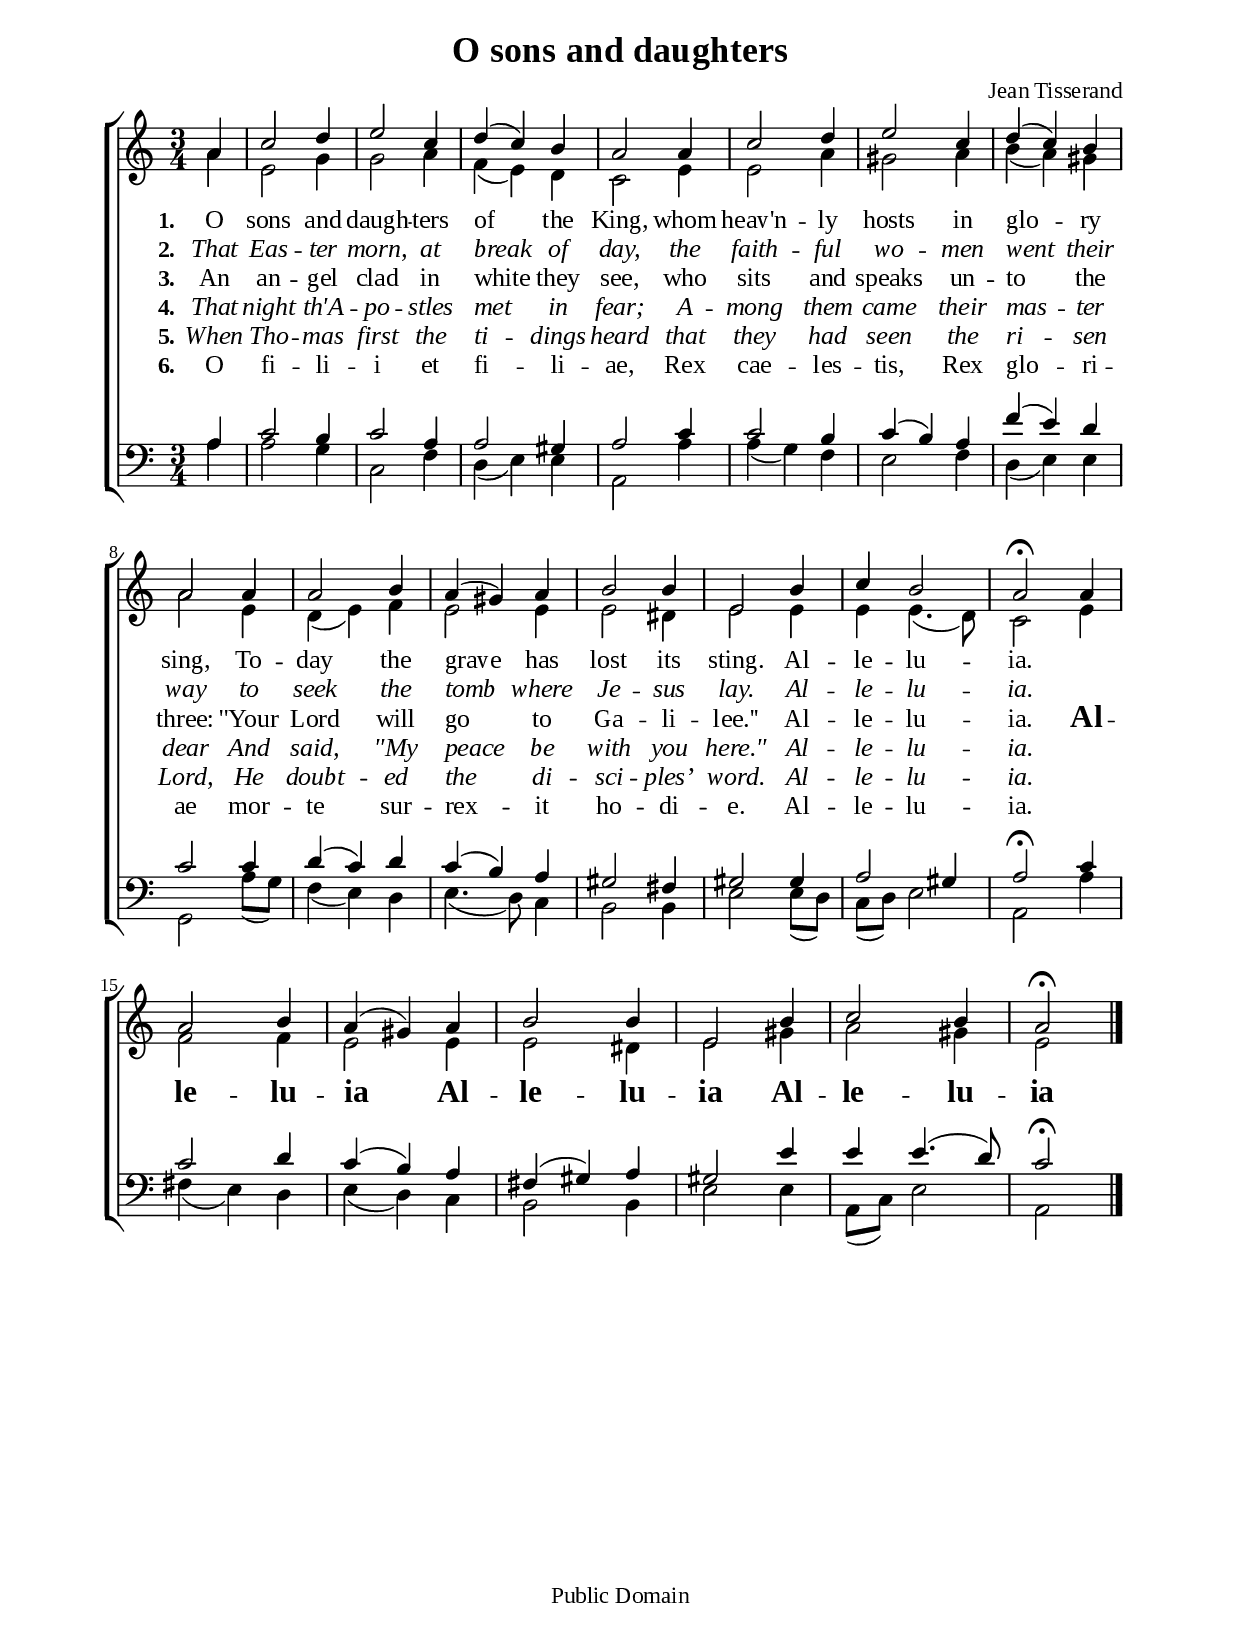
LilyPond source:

\version "2.18.2"

\header {
  title = "O sons and daughters"
  composer = "Jean Tisserand"
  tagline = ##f
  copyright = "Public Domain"
}

global= {
  \key c \major
  \time 3/4
}

\paper {
  #(set-paper-size "a4")
  top-margin = 15\mm
  bottom-margin = 15\mm
  left-margin = 20\mm
  right-margin = 20\mm
  indent = #0
  #(define fonts
	 (make-pango-font-tree "Liberation Serif"
	 		       "Liberation Serif"
			       "Liberation Serif"
			       (/ 20 20)))
}

printItalic = \with {
  \override LyricText.font-shape = #'italic
}

% Soprano verse music
musicVerseSoprano = \relative c' {
                    \partial 4 a'4
  %{	01	%} c2 d4 |
  %{	02	%} e2 c4 |
  %{	03	%} d4(c4) b4 |
  %{	04	%} a2 a4 |
  %{	05	%} c2 d4 |
  %{	06	%} e2 c4 |
  %{	07	%} d4(c4) b4 |
  %{	08	%} a2 a4 |
  %{	09	%} a2 b4 |
  %{	10	%} a4(gis4) a4 |
  %{	11	%} b2 b4 |
  %{	12	%} e,2 b'4 |
  %{	13	%} c4 b2 |
                    a2 \fermata

  %{	14	%} a4 |
  %{	15	%} a2 b4 |
  %{	16	%} a4(gis4) a4 |
  %{	17	%} b2 b4 |
  %{	18	%} e,2 b'4 |
  %{	19	%} c2 b4 |
                    a2 \fermata \bar "|."
}

% Alto verse music
musicVerseAlto = \relative c' {
                    \partial 4 a'4
  %{	01	%} e2 g4 |
  %{	02	%} g2 a4 |
  %{	03	%} f4(e4) d4 |
  %{	04	%} c2 e4 |
  %{	05	%} e2 a4 |
  %{	06	%} gis2 a4 |
  %{	07	%} b4(a4) gis4 |
  %{	08	%} a2 e4 |
  %{	09	%} d4(e4) f4 |
  %{	10	%} e2 e4 |
  %{	11	%} e2 dis4 |
  %{	12	%} e2 e4 |
  %{	13	%} e4 e4.(d8) |
                    c2

  %{	14	%} e4 |
  %{	15	%} f2 f4 |
  %{	16	%} e2 e4 |
  %{	17	%} e2 dis4 |
  %{	18	%} e2 gis4 |
  %{	19	%} a2 gis4 |
                    e2 \bar "|."
}

% Tenor verse music
musicVerseTenor = \relative c {
                    \partial 4 a'4
  %{	01	%} c2 b4 |
  %{	02	%} c2 a4 |
  %{	03	%} a2 gis4 |
  %{	04	%} a2 c4 |
  %{	05	%} c2 b4 |
  %{	06	%} c4(b4) a4 |
  %{	07	%} f'4(e4) d4 |
  %{	08	%} c2 c4 |
  %{	09	%} d4(c4) d4 |
  %{	10	%} c4(b4) a4 |
  %{	11	%} gis2 fis4 |
  %{	12	%} gis2 gis4 |
  %{	13	%} a2 gis4 |
                    a2 \fermata

  %{	14	%} c4 |
  %{	15	%} c2 d4 |
  %{	16	%} c4(b4) a4 |
  %{	17	%} fis4(gis4) a4 |
  %{	18	%} gis2 e'4 |
  %{	19	%} e4 e4.(d8) |
                    c2 \fermata
}

% Basso verse music
musicVerseBasso = \relative c {
                    \partial 4 a'4
  %{	01	%} a2 g4 |
  %{	02	%} c,2 f4 |
  %{	03	%} d4(e4) e4 |
  %{	04	%} a,2 a'4 |
  %{	05	%} a4(g4) f4 |
  %{	06	%} e2 f4 |
  %{	07	%} d4(e4) e4 |
  %{	08	%} g,2 a'8(g8) |
  %{	09	%} f4(e4) d4 |
  %{	10	%} e4.(d8) c4 |
  %{	11	%} b2 b4 |
  %{	12	%} e2 e8(d8) |
  %{	13	%} c8(d8) e2 |
                    a,2

  %{	14	%} a'4 |
  %{	15	%} fis4(e4) d4 |
  %{	16	%} e4(d4) c4 |
  %{	17	%} b2 b4 |
  %{	18	%} e2 e4 |
  %{	19	%} a,8(c8) e2 |
                    a,2
}

% Verse lyrics
commonChorus = \lyricmode {
  \override LyricText.font-series = #'bold
  \override LyricText.font-size = #+3
  Al -- le -- lu -- ia
  Al -- le -- lu -- ia
  Al -- le -- lu -- ia
}

verseOne = \lyricmode {
  \set stanza = #"1."
  O sons and daugh -- ters of the King, whom heav'n -- ly hosts in glo -- ry sing,
  To -- day the grave has lost its sting. Al -- le -- lu -- ia.
}

verseTwo = \lyricmode {
  \set stanza = #"2."
  That Eas -- ter morn, at break of day, the faith -- ful wo -- men went their way
  to seek the tomb where Je -- sus lay. Al -- le -- lu -- ia.
}

verseThree = \lyricmode {
  \set stanza = #"3."
  An an -- gel clad in white they see, who sits and speaks un -- to the three:
  ''Your Lord will go to Ga -- li -- lee.'' Al -- le -- lu -- ia.

  \commonChorus
}

verseFour = \lyricmode {
  \set stanza = #"4."
  That night th'A -- po -- stles met in fear; A -- mong them came their mas -- ter dear
  And said, ''My peace be with you here.'' Al -- le -- lu -- ia.
}

verseFive = \lyricmode {
  \set stanza = #"5."
  When Tho -- mas first the ti -- dings heard that they had seen the ri -- sen Lord,
  He doubt -- ed the di -- sci -- ples’ word. Al -- le -- lu -- ia.
}

latin = \lyricmode {
  \set stanza = #"6."
  O fi -- li -- i et fi -- li -- ae,
  Rex cae -- les -- tis, Rex glo -- ri -- ae
  mor -- te sur -- rex -- it ho -- di -- e. Al -- le -- lu -- ia.
}

% Layout
\score {
    \new ChoirStaff <<
      \new Staff <<
        \clef "treble"
        \new Voice = "sopranos" { \voiceOne \global \stemUp \slurUp \musicVerseSoprano }
        \new Voice = "alto" { \voiceTwo \global \stemDown \slurDown \musicVerseAlto }
      >>
      \new Lyrics \lyricsto sopranos \verseOne
      \new Lyrics \printItalic \lyricsto sopranos \verseTwo
      \new Lyrics \lyricsto sopranos \verseThree
      \new Lyrics \printItalic \lyricsto sopranos \verseFour
      \new Lyrics \printItalic \lyricsto sopranos \verseFive
      \new Lyrics \lyricsto sopranos \latin
      \new Staff <<
        \clef "bass"
        \new Voice = "tenor" { \voiceThree \global \stemUp \slurUp \musicVerseTenor }
        \new Voice = "bass" { \voiceThree \global \stemDown \slurDown \musicVerseBasso }
      >>
    >>
}
